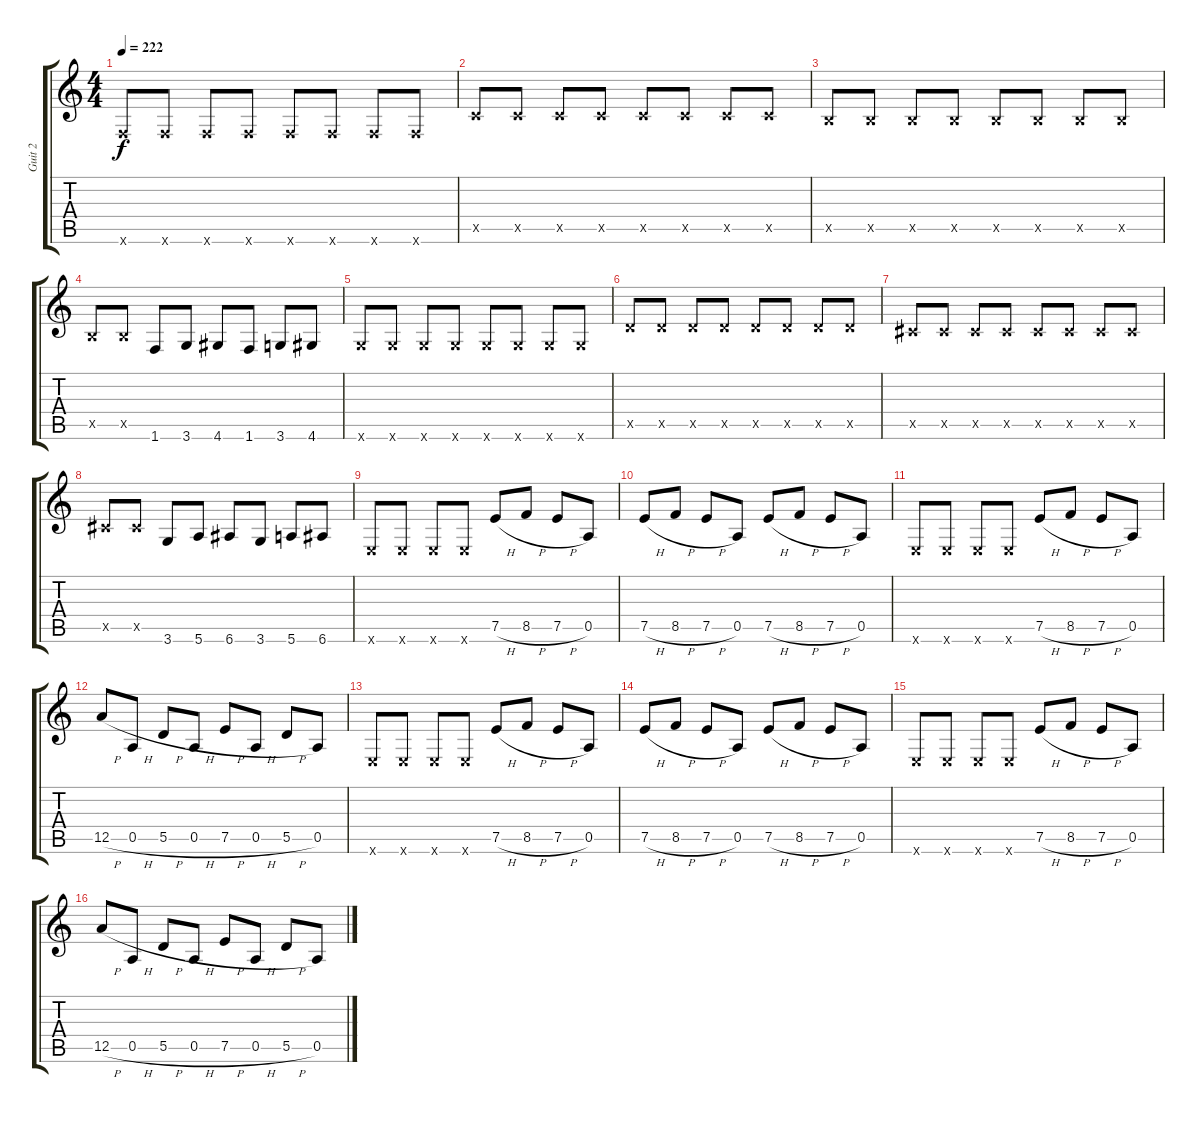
\track ("Guit 2" "Guit 2") {instrument overdrivenguitar}
\staff {score tabs}
\tuning (E4 B3 G3 D3 A2 E2) {hide}
\ts (4 4)
\tempo 222
\clef g2
\ks c
1.6{x}.8{dy f} 1.6{x}.8 1.6{x}.8 1.6{x}.8 1.6{x}.8 1.6{x}.8 1.6{x}.8 1.6{x}.8 |
3.5{x}.8 3.5{x}.8 3.5{x}.8 3.5{x}.8 3.5{x}.8 3.5{x}.8 3.5{x}.8 3.5{x}.8 |
2.5{x}.8 2.5{x}.8 2.5{x}.8 2.5{x}.8 2.5{x}.8 2.5{x}.8 2.5{x}.8 2.5{x}.8 |
2.5{x}.8 2.5{x}.8 1.6.8 3.6.8 4.6.8 1.6.8 3.6.8 4.6.8 |
3.6{x}.8 3.6{x}.8 3.6{x}.8 3.6{x}.8 3.6{x}.8 3.6{x}.8 3.6{x}.8 3.6{x}.8 |
5.5{x}.8 5.5{x}.8 5.5{x}.8 5.5{x}.8 5.5{x}.8 5.5{x}.8 5.5{x}.8 5.5{x}.8 |
4.5{x}.8 4.5{x}.8 4.5{x}.8 4.5{x}.8 4.5{x}.8 4.5{x}.8 4.5{x}.8 4.5{x}.8 |
4.5{x}.8 4.5{x}.8 3.6.8 5.6.8 6.6.8 3.6.8 5.6.8 6.6.8 |
0.6{x}.8 0.6{x}.8 0.6{x}.8 0.6{x}.8 7.5{h}.8 8.5{h}.8 7.5{h}.8 0.5.8 |
7.5{h}.8 8.5{h}.8 7.5{h}.8 0.5.8 7.5{h}.8 8.5{h}.8 7.5{h}.8 0.5.8 |
0.6{x}.8 0.6{x}.8 0.6{x}.8 0.6{x}.8 7.5{h}.8 8.5{h}.8 7.5{h}.8 0.5.8 |
12.5{h}.8 0.5{h}.8 5.5{h}.8 0.5{h}.8 7.5{h}.8 0.5{h}.8 5.5{h}.8 0.5.8 |
0.6{x}.8 0.6{x}.8 0.6{x}.8 0.6{x}.8 7.5{h}.8 8.5{h}.8 7.5{h}.8 0.5.8 |
7.5{h}.8 8.5{h}.8 7.5{h}.8 0.5.8 7.5{h}.8 8.5{h}.8 7.5{h}.8 0.5.8 |
0.6{x}.8 0.6{x}.8 0.6{x}.8 0.6{x}.8 7.5{h}.8 8.5{h}.8 7.5{h}.8 0.5.8 |
12.5{h}.8 0.5{h}.8 5.5{h}.8 0.5{h}.8 7.5{h}.8 0.5{h}.8 5.5{h}.8 0.5.8
